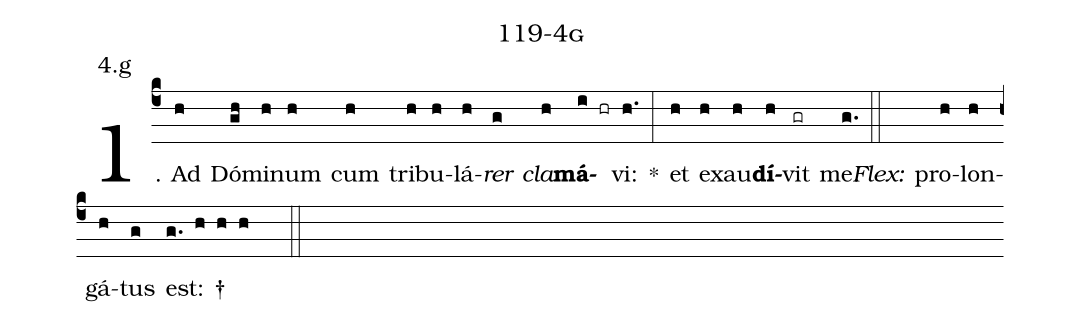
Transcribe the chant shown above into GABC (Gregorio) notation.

name: 119-4g;
annotation: 4.g;
%%
(c4)1. Ad(h) Dó(gh)mi(h)num(h) cum(h) tri(h)bu(h)lá(h)<i>rer</i>(g) <i>cla</i>(h)<b>má</b>(i hr)vi:(h.) *(:) et(h) ex(h)au(h)<b>dí</b>(h)vit(gr) me.(g.) (::)
<i>Flex:</i>()  pro(h)lon(h)gá(h)tus(g) est: †(g. h h h  ::)
